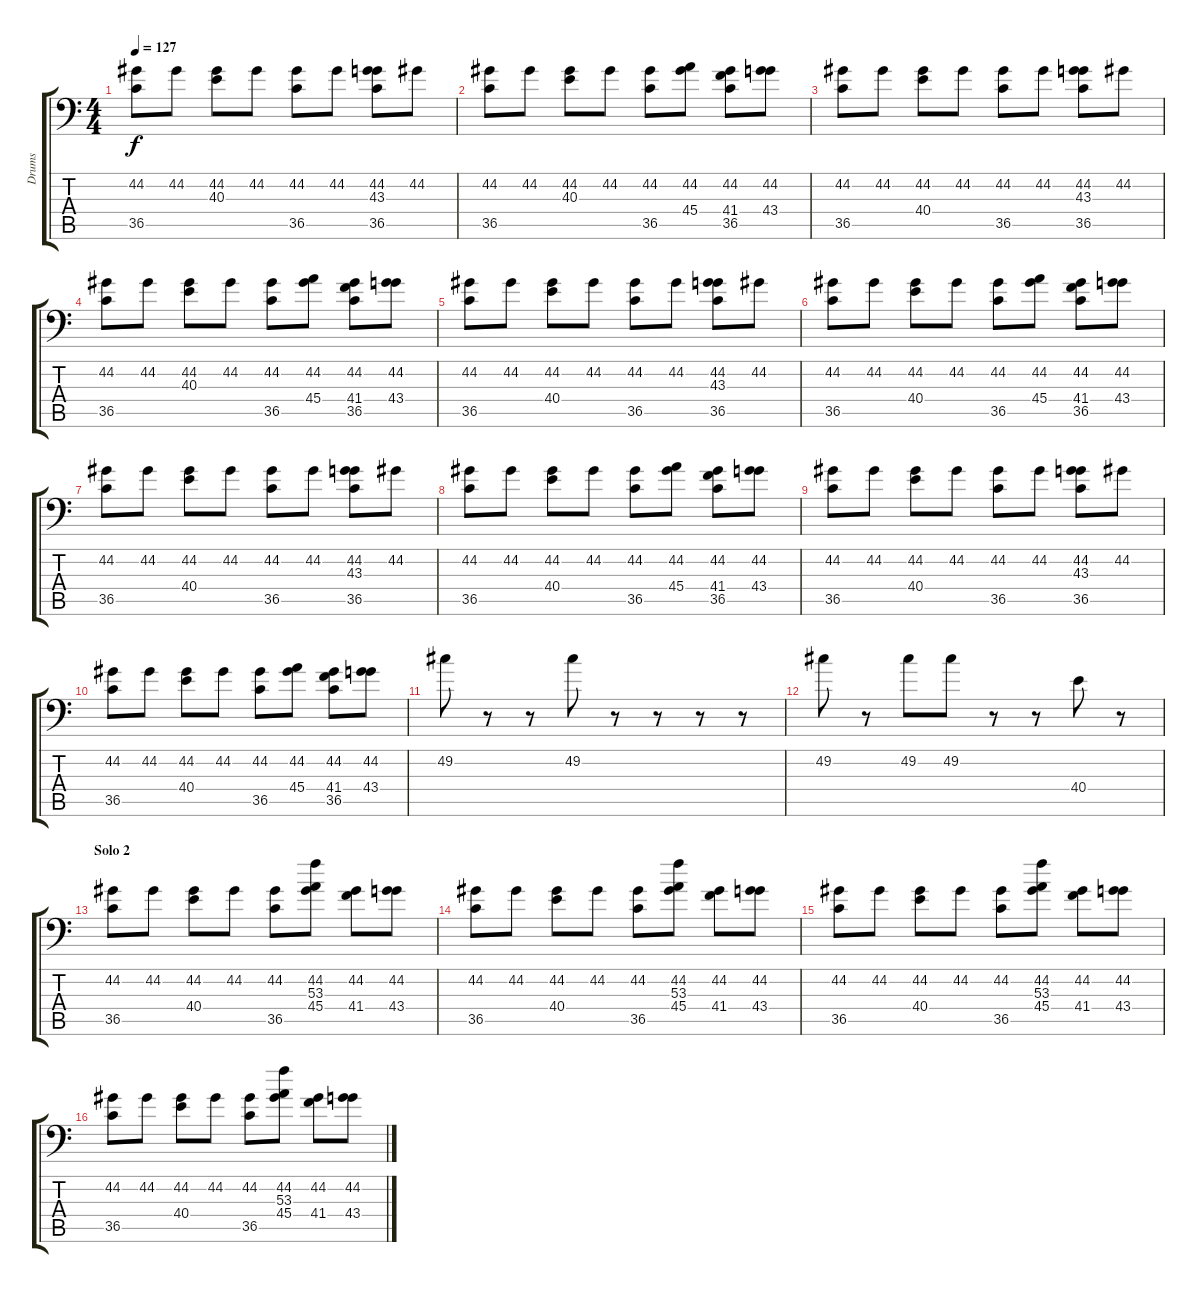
\track ("Drums" "Drums") {instrument acousticgrandpiano}
\staff {score tabs}
\tuning (C-1 C-1 C-1 C-1 C-1 C-1) {hide}
\ts (4 4)
\tempo 127
\clef f4
\ks c
(44.2 36.5).8{dy f} 44.2.8 (44.2 40.3).8 44.2.8 (44.2 36.5).8 44.2.8 (44.2 43.3 36.5).8 44.2.8 |
(44.2 36.5).8 44.2.8 (44.2 40.3).8 44.2.8 (44.2 36.5).8 (44.2 45.4).8 (44.2 41.4 36.5).8 (44.2 43.4).8 |
(44.2 36.5).8 44.2.8 (44.2 40.4).8 44.2.8 (44.2 36.5).8 44.2.8 (44.2 43.3 36.5).8 44.2.8 |
(44.2 36.5).8 44.2.8 (44.2 40.3).8 44.2.8 (44.2 36.5).8 (44.2 45.4).8 (44.2 41.4 36.5).8 (44.2 43.4).8 |
(44.2 36.5).8 44.2.8 (44.2 40.4).8 44.2.8 (44.2 36.5).8 44.2.8 (44.2 43.3 36.5).8 44.2.8 |
(44.2 36.5).8 44.2.8 (44.2 40.4).8 44.2.8 (44.2 36.5).8 (44.2 45.4).8 (44.2 41.4 36.5).8 (44.2 43.4).8 |
(44.2 36.5).8 44.2.8 (44.2 40.4).8 44.2.8 (44.2 36.5).8 44.2.8 (44.2 43.3 36.5).8 44.2.8 |
(44.2 36.5).8 44.2.8 (44.2 40.4).8 44.2.8 (44.2 36.5).8 (44.2 45.4).8 (44.2 41.4 36.5).8 (44.2 43.4).8 |
(44.2 36.5).8 44.2.8 (44.2 40.4).8 44.2.8 (44.2 36.5).8 44.2.8 (44.2 43.3 36.5).8 44.2.8 |
(44.2 36.5).8 44.2.8 (44.2 40.4).8 44.2.8 (44.2 36.5).8 (44.2 45.4).8 (44.2 41.4 36.5).8 (44.2 43.4).8 |
49.2.8 r.8 r.8 49.2.8 r.8 r.8 r.8 r.8 |
49.2.8 r.8 49.2.8 49.2.8 r.8 r.8 40.4.8 r.8 |
\section ("" "Solo 2")
(44.2 36.5).8 44.2.8 (44.2 40.4).8 44.2.8 (44.2 36.5).8 (44.2 53.3 45.4).8 (44.2 41.4).8 (44.2 43.4).8 |
(44.2 36.5).8 44.2.8 (44.2 40.4).8 44.2.8 (44.2 36.5).8 (44.2 53.3 45.4).8 (44.2 41.4).8 (44.2 43.4).8 |
(44.2 36.5).8 44.2.8 (44.2 40.4).8 44.2.8 (44.2 36.5).8 (44.2 53.3 45.4).8 (44.2 41.4).8 (44.2 43.4).8 |
(44.2 36.5).8 44.2.8 (44.2 40.4).8 44.2.8 (44.2 36.5).8 (44.2 53.3 45.4).8 (44.2 41.4).8 (44.2 43.4).8
